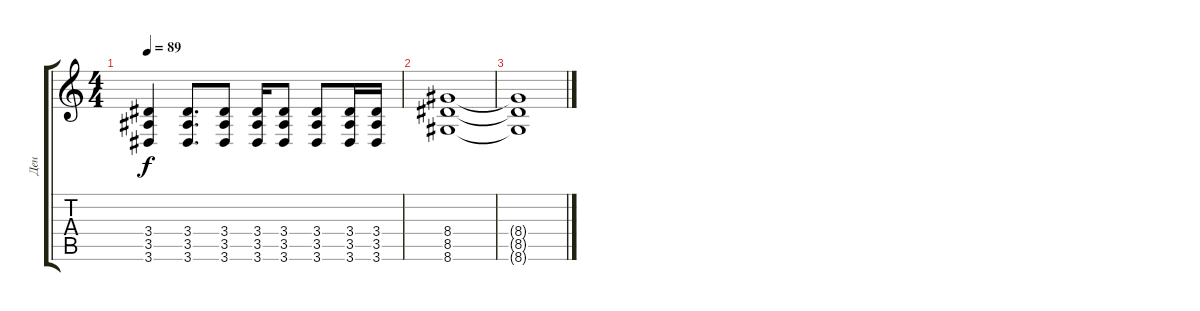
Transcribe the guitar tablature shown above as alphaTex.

\track ("Ден" "Ден") {instrument overdrivenguitar}
\staff {score tabs}
\tuning (D4 A3 F3 C3 G2 C2) {hide}
\ts (4 4)
\tempo 89
\clef g2
\ks c
(3.4 3.5 3.6).4{dy f} (3.4 3.5 3.6).8{d} (3.4 3.5 3.6).8 (3.4 3.5 3.6).16 (3.4 3.5 3.6).8 (3.4 3.5 3.6).8 (3.4 3.5 3.6).16 (3.4 3.5 3.6).16 |
(8.4 8.5 8.6).1 |
(8.4{t} 8.5{t} 8.6{t}).1
